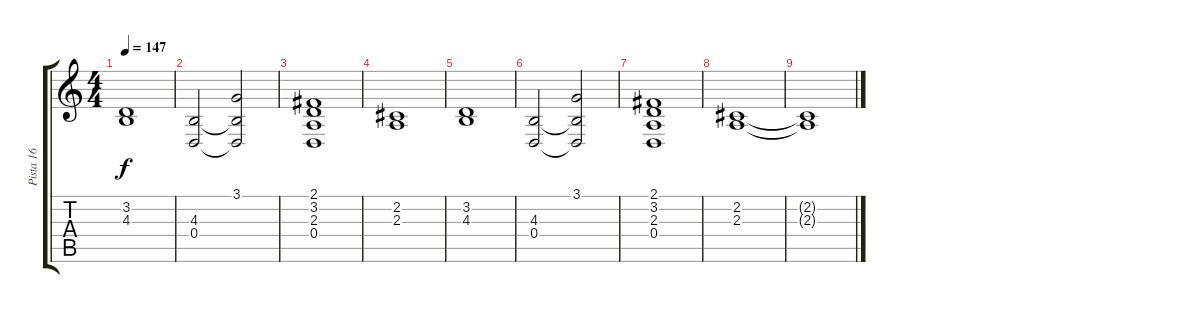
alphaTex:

\track ("Pista 16" "Pista 16") {instrument acousticgrandpiano}
\staff {score tabs}
\tuning (E4 B3 G3 D3 A2 E2) {hide}
\ts (4 4)
\tempo 147
\clef g2
\ks c
(3.2 4.3).1{dy f volume 13} |
(4.3 0.4).2 (3.1 4.3{t} 0.4{t}).2 |
(2.1 3.2 2.3 0.4).1 |
(2.2 2.3).1 |
(3.2 4.3).1 |
(4.3 0.4).2 (3.1 4.3{t} 0.4{t}).2 |
(2.1 3.2 2.3 0.4).1 |
(2.2 2.3).1 |
(2.2{t} 2.3{t}).1
